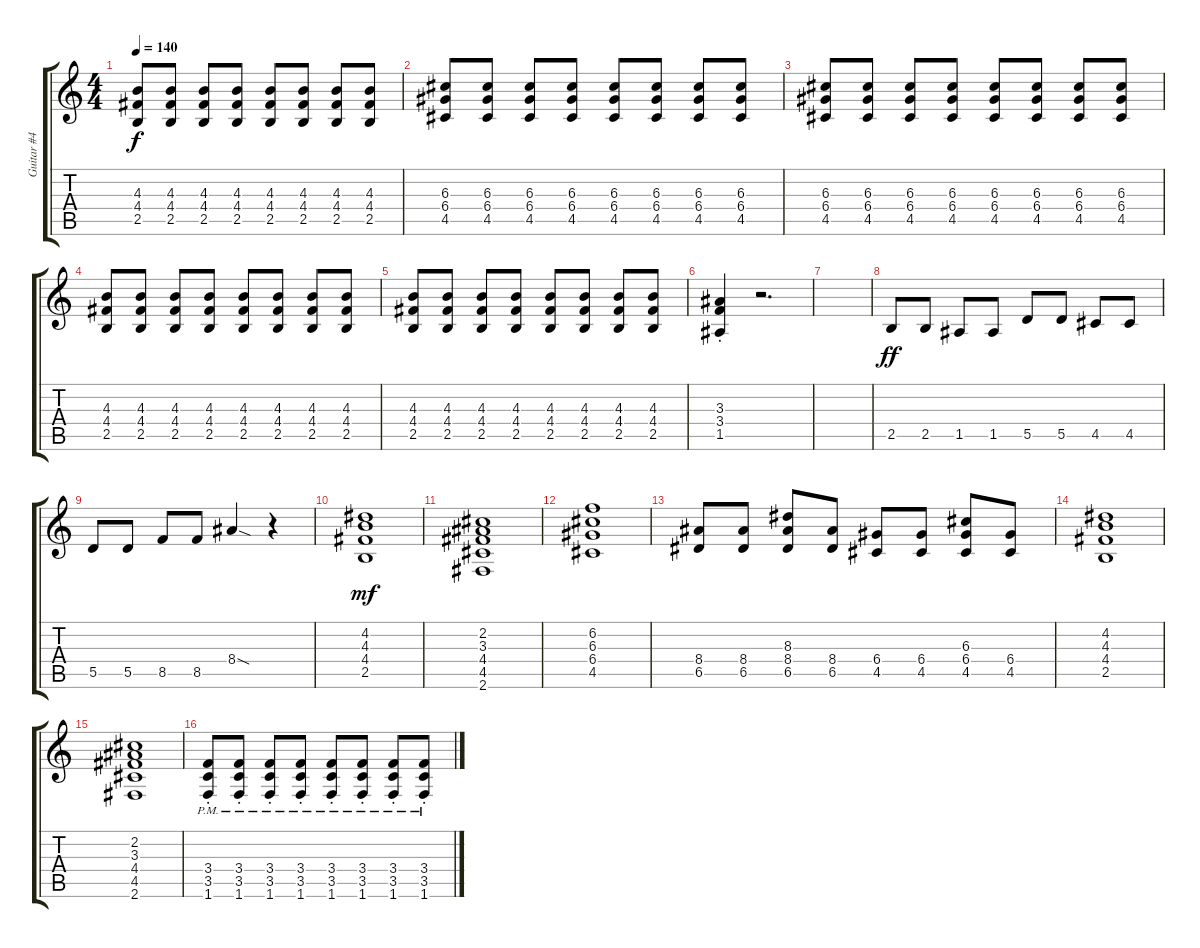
\track ("Guitar #4" "Guitar #4") {instrument distortionguitar}
\staff {score tabs}
\tuning (E4 B3 G3 D3 A2 E2) {hide}
\ts (4 4)
\tempo 140
\clef g2
\ks c
(4.3 4.4 2.5).8{dy f} (4.3 4.4 2.5).8 (4.3 4.4 2.5).8 (4.3 4.4 2.5).8 (4.3 4.4 2.5).8 (4.3 4.4 2.5).8 (4.3 4.4 2.5).8 (4.3 4.4 2.5).8 |
(6.3 6.4 4.5).8 (6.3 6.4 4.5).8 (6.3 6.4 4.5).8 (6.3 6.4 4.5).8 (6.3 6.4 4.5).8 (6.3 6.4 4.5).8 (6.3 6.4 4.5).8 (6.3 6.4 4.5).8 |
(6.3 6.4 4.5).8 (6.3 6.4 4.5).8 (6.3 6.4 4.5).8 (6.3 6.4 4.5).8 (6.3 6.4 4.5).8 (6.3 6.4 4.5).8 (6.3 6.4 4.5).8 (6.3 6.4 4.5).8 |
(4.3 4.4 2.5).8 (4.3 4.4 2.5).8 (4.3 4.4 2.5).8 (4.3 4.4 2.5).8 (4.3 4.4 2.5).8 (4.3 4.4 2.5).8 (4.3 4.4 2.5).8 (4.3 4.4 2.5).8 |
(4.3 4.4 2.5).8 (4.3 4.4 2.5).8 (4.3 4.4 2.5).8 (4.3 4.4 2.5).8 (4.3 4.4 2.5).8 (4.3 4.4 2.5).8 (4.3 4.4 2.5).8 (4.3 4.4 2.5).8 |
(3.3{st} 3.4{st} 1.5{st}).4 r.2{d} |
|
2.5.8{dy ff} 2.5.8 1.5.8 1.5.8 5.5.8 5.5.8 4.5.8 4.5.8 |
5.5.8 5.5.8 8.5.8 8.5.8 8.4{sod}.4 r.4 |
(4.2 4.3 4.4 2.5).1{dy mf} |
(2.2 3.3 4.4 4.5 2.6).1 |
(6.2 6.3 6.4 4.5).1 |
(8.4 6.5).8 (8.4 6.5).8 (8.3 8.4 6.5).8 (8.4 6.5).8 (6.4 4.5).8 (6.4 4.5).8 (6.3 6.4 4.5).8 (6.4 4.5).8 |
(4.2 4.3 4.4 2.5).1 |
(2.2 3.3 4.4 4.5 2.6).1 |
(3.4{pm st} 3.5{pm st} 1.6{pm st}).8 (3.4{pm st} 3.5{pm st} 1.6{pm st}).8 (3.4{pm st} 3.5{pm st} 1.6{pm st}).8 (3.4{pm st} 3.5{pm st} 1.6{pm st}).8 (3.4{pm st} 3.5{pm st} 1.6{pm st}).8 (3.4{pm st} 3.5{pm st} 1.6{pm st}).8 (3.4{pm st} 3.5{pm st} 1.6{pm st}).8 (3.4{pm st} 3.5{pm st} 1.6{pm st}).8
